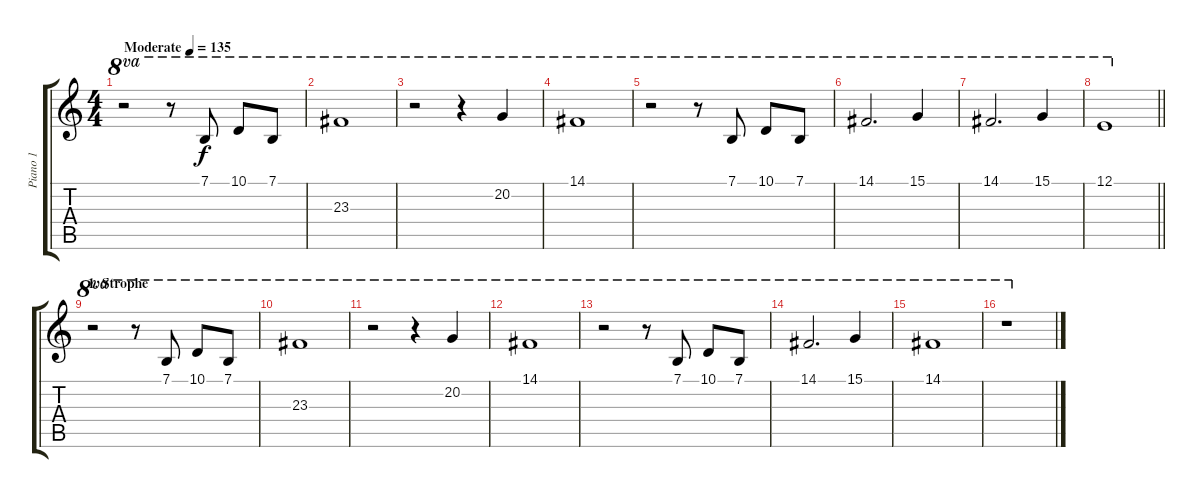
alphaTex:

\track ("Piano 1" "Piano 1") {instrument brightacousticpiano}
\staff {score tabs}
\tuning (E4 B3 G3 D3 A2 E2) {hide}
\ts (4 4)
\tempo (135 "Moderate")
\clef g2
\ks c
r.2{ot 8va dy f instrument brightacousticpiano} r.8{ot 8va} 7.1.8{ot 8va} 10.1.8{ot 8va} 7.1.8{ot 8va} |
23.3.1{ot 8va} |
r.2{ot 8va} r.4{ot 8va} 20.2.4{ot 8va} |
14.1.1{ot 8va} |
r.2{ot 8va} r.8{ot 8va} 7.1.8{ot 8va} 10.1.8{ot 8va} 7.1.8{ot 8va} |
14.1.2{d ot 8va} 15.1.4{ot 8va} |
14.1.2{d ot 8va} 15.1.4{ot 8va} |
\barLineRight lightlight
12.1.1{ot 8va} |
\section ("" "1. Strophe")
r.2{ot 8va} r.8{ot 8va} 7.1.8{ot 8va} 10.1.8{ot 8va} 7.1.8{ot 8va} |
23.3.1{ot 8va} |
r.2{ot 8va} r.4{ot 8va} 20.2.4{ot 8va} |
14.1.1{ot 8va} |
r.2{ot 8va} r.8{ot 8va} 7.1.8{ot 8va} 10.1.8{ot 8va} 7.1.8{ot 8va} |
14.1.2{d ot 8va} 15.1.4{ot 8va} |
14.1.1{ot 8va} |
r.1{ot 8va}
